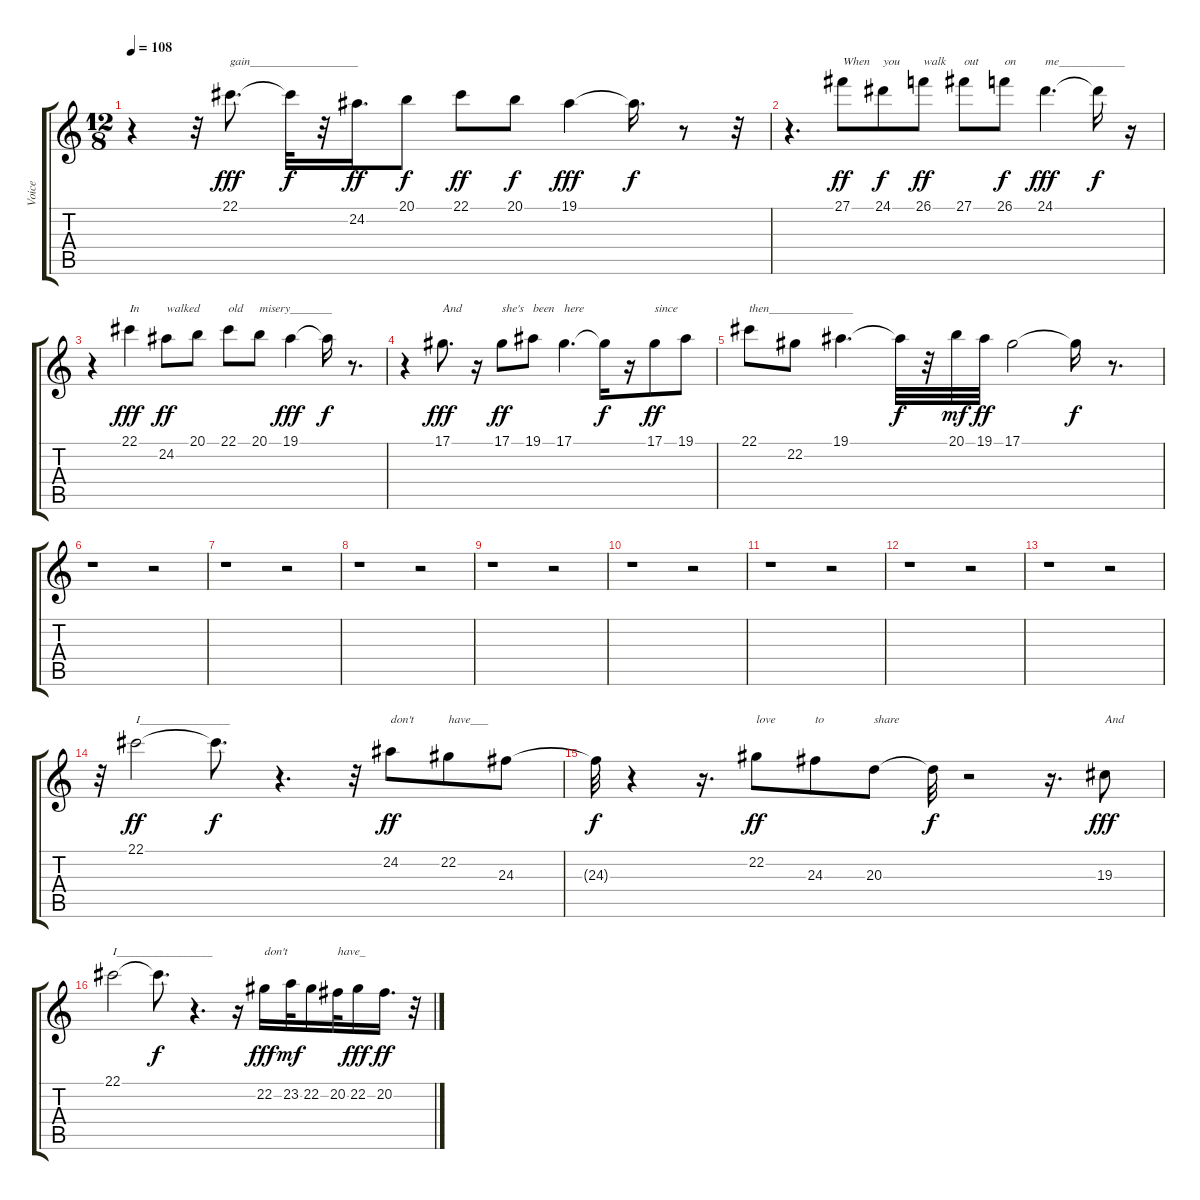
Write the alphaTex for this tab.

\track ("Voice" "Voice") {instrument rockorgan}
\staff {score tabs}
\tuning (Eb4 Bb3 Gb3 Db3 Ab2 Eb2) {hide}
\ts (12 8)
\tempo 108
\clef g2
\ks c
r.4{dy ff} r.32 22.1.8{d txt "gain__________________" dy fff} 22.1{t}.32{dy f} r.32 24.2.16{d dy ff} 20.1.8{dy f} 22.1.8{dy ff} 20.1.8{dy f} 19.1.4{dy fff} 19.1{t}.16{d dy f} r.8 r.32 |
r.4{d} 27.1.8{txt "When" dy ff} 24.1.8{txt "you" dy f} 26.1.8{txt "walk" dy ff} 27.1.8{txt "out"} 26.1.8{txt "on" dy f} 24.1.4{d txt "me___________" dy fff} 24.1{t}.16{dy f} r.16 |
r.4 22.1.4{txt "In" dy fff} 24.2.8{txt "walked" dy ff} 20.1.8 22.1.8{txt "old"} 20.1.8{txt "misery_______"} 19.1.4{dy fff} 19.1{t}.16{dy f} r.8{d} |
r.4 17.1.8{d txt "And" dy fff} r.16 17.1.8{txt "she's" dy ff} 19.1.8{txt "been"} 17.1.4{d txt "here"} 17.1{t}.16{dy f} r.16 17.1.8{txt "since" dy ff} 19.1.8 |
22.1.8{txt "then______________"} 22.2.8 19.1.4{d} 19.1{t}.32{dy f} r.32 20.1.32{dy mf} 19.1.32{dy ff} 17.1.2 17.1{t}.16{dy f} r.8{d} |
r.1 r.2 |
r.1 r.2 |
r.1 r.2 |
r.1 r.2 |
r.1 r.2 |
r.1 r.2 |
r.1 r.2 |
r.1 r.2 |
r.32 22.1.2{txt "I_______________" dy ff} 22.1{t}.8{d dy f} r.4{d} r.32 24.2.8{txt "don't" dy ff} 22.2.8{txt "have___"} 24.3.8 |
24.3{t}.32{dy f} r.4 r.16{d} 22.2.8{txt "love" dy ff} 24.3.8{txt "to"} 20.3.8{txt "share"} 20.3{t}.32{dy f} r.2 r.16{d} 19.3.8{txt "And" dy fff} |
22.1.2{txt "I________________"} 22.1{t}.8{d dy f} r.4{d} r.16 22.2.16{txt "don't" dy fff} 23.2.32{dy mf} 22.2.16 20.2.32{txt "have_"} 22.2.16{dy fff} 20.2.16{d dy ff} r.32
